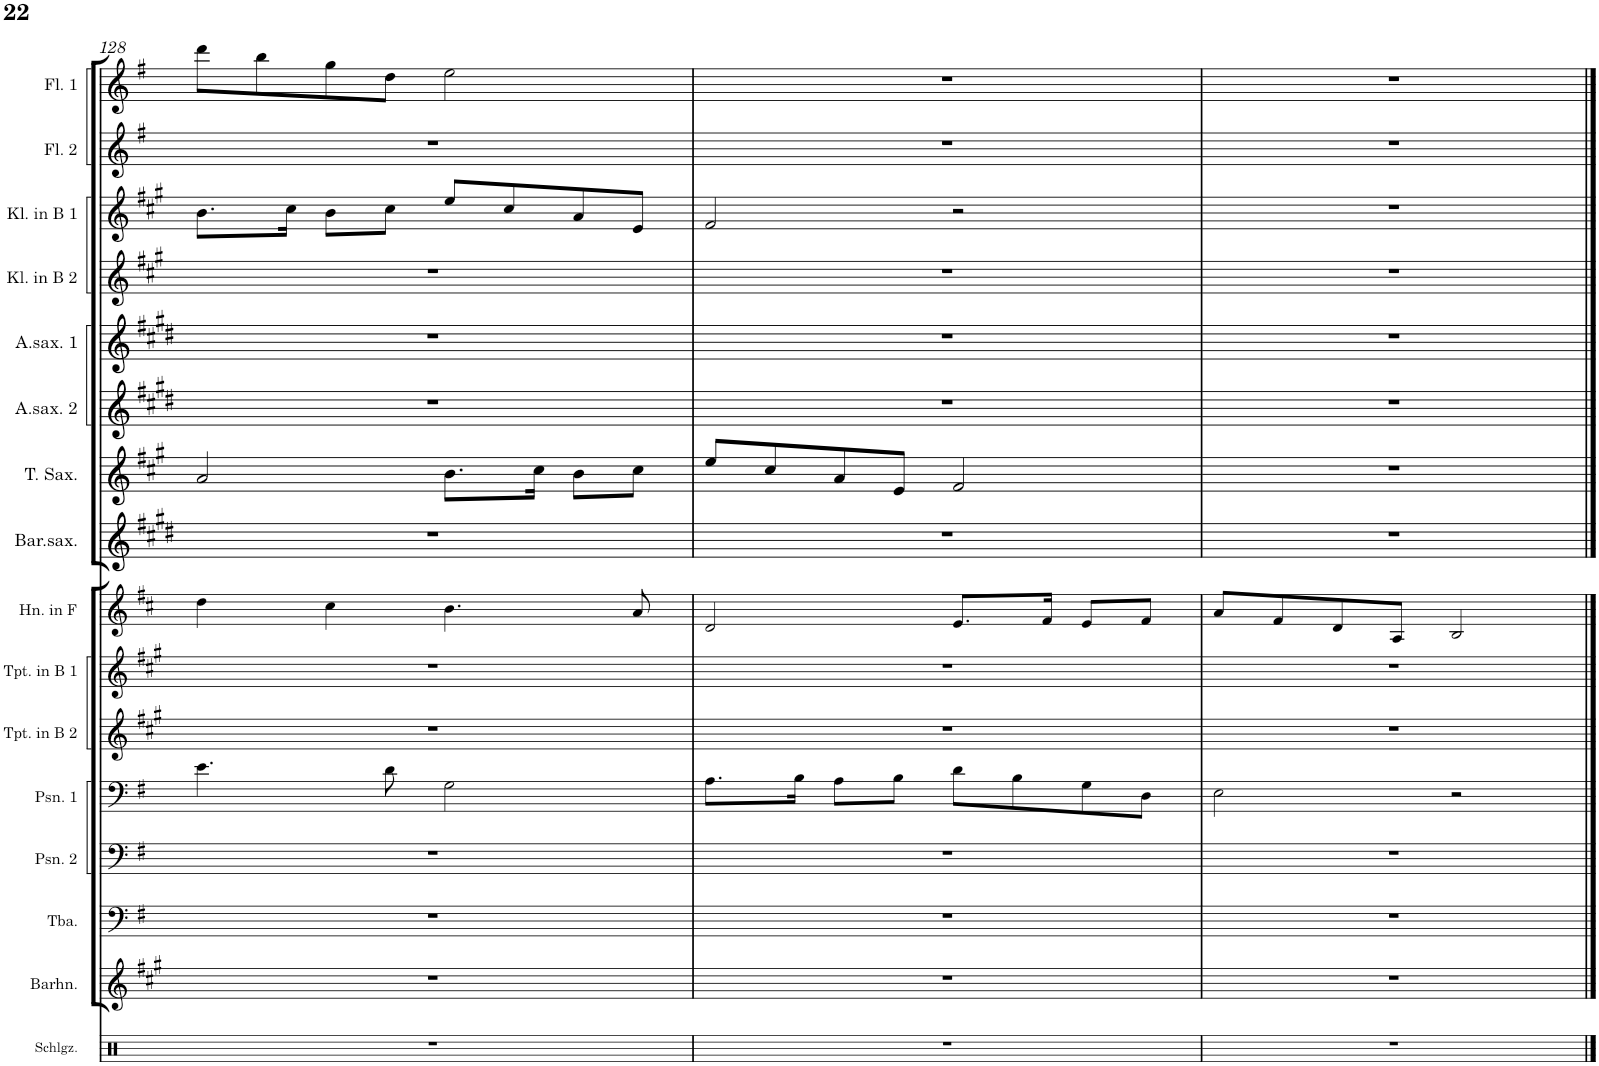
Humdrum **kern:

**kern	**kern	**kern	**kern	**kern	**kern	**kern	**kern	**kern	**kern	**kern	**kern	**kern	**kern	**kern	**kern
*part16	*part15	*part14	*part13	*part12	*part11	*part10	*part9	*part8	*part7	*part6	*part5	*part4	*part3	*part2	*part1
*staff16	*staff15	*staff14	*staff13	*staff12	*staff11	*staff10	*staff9	*staff8	*staff7	*staff6	*staff5	*staff4	*staff3	*staff2	*staff1
*I"Schlagwerk	*I"Baritonhorn	*I"Tuba	*I"Posaune 2	*I"Posaune 1	*I"Trompete in B 2	*I"Trompete in B 1	*I"Horn in F	*I"Baritonsaxophon	*I"Tenorsaxophon	*I"Altsaxophon 2	*I"Altsaxophon 1	*I"Klarinette in B 2	*I"Klarinette in B 1	*I"Flöte 2	*I"Flöte 1
*	*I'Barhn.	*I'Tba.	*I'Psn. 2	*I'Psn. 1	*I'Tpt. in B 2	*I'Tpt. in B 1	*I'Hn. in F	*I'Bar.sax.	*I'T. Sax.	*I'A.sax. 2	*I'A.sax. 1	*I'Kl. in B 2	*I'Kl. in B 1	*I'Fl. 2	*I'Fl. 1
!!LO:PB:g=z
*clefX	*clefG2	*clefF4	*clefF4	*clefF4	*clefG2	*clefG2	*clefG2	*clefG2	*clefG2	*clefG2	*clefG2	*clefG2	*clefG2	*clefG2	*clefG2
*	*Trd8c14	*	*	*	*Trd1c2	*Trd1c2	*Trd4c7	*Trd12c21	*Trd8c14	*Trd5c9	*Trd5c9	*Trd1c2	*Trd1c2	*	*
*k[]	*k[f#c#g#]	*k[f#]	*k[f#]	*k[f#]	*k[f#c#g#]	*k[f#c#g#]	*k[f#c#]	*k[f#c#g#d#]	*k[f#c#g#]	*k[f#c#g#d#]	*k[f#c#g#d#]	*k[f#c#g#]	*k[f#c#g#]	*k[f#]	*k[f#]
*M4/4	*M4/4	*M4/4	*M4/4	*M4/4	*M4/4	*M4/4	*M4/4	*M4/4	*M4/4	*M4/4	*M4/4	*M4/4	*M4/4	*M4/4	*M4/4
=128	=128	=128	=128	=128	=128	=128	=128	=128	=128	=128	=128	=128	=128	=128	=128
1r	1r	1r	1r	4.e\	1r	1r	4dd\	1r	2a/	1r	1r	1r	8.b\L	1r	8ddd\L
.	.	.	.	.	.	.	.	.	.	.	.	.	.	.	8bb\
.	.	.	.	.	.	.	.	.	.	.	.	.	16cc#\Jk	.	.
.	.	.	.	.	.	.	4cc#\	.	.	.	.	.	8b\L	.	8gg\
.	.	.	.	8d\	.	.	.	.	.	.	.	.	8cc#\J	.	8dd\J
.	.	.	.	2G\	.	.	4.b\	.	8.b\L	.	.	.	8ee/L	.	2ee\
.	.	.	.	.	.	.	.	.	.	.	.	.	8cc#/	.	.
.	.	.	.	.	.	.	.	.	16cc#\Jk	.	.	.	.	.	.
.	.	.	.	.	.	.	.	.	8b\L	.	.	.	8a/	.	.
.	.	.	.	.	.	.	8a/	.	8cc#\J	.	.	.	8e/J	.	.
=129	=129	=129	=129	=129	=129	=129	=129	=129	=129	=129	=129	=129	=129	=129	=129
1r	1r	1r	1r	8.A\L	1r	1r	2d/	1r	8ee/L	1r	1r	1r	2f#/	1r	1r
.	.	.	.	.	.	.	.	.	8cc#/	.	.	.	.	.	.
.	.	.	.	16B\Jk	.	.	.	.	.	.	.	.	.	.	.
.	.	.	.	8A\L	.	.	.	.	8a/	.	.	.	.	.	.
.	.	.	.	8B\J	.	.	.	.	8e/J	.	.	.	.	.	.
.	.	.	.	8d\L	.	.	8.e/L	.	2f#/	.	.	.	2r	.	.
.	.	.	.	8B\	.	.	.	.	.	.	.	.	.	.	.
.	.	.	.	.	.	.	16f#/Jk	.	.	.	.	.	.	.	.
.	.	.	.	8G\	.	.	8e/L	.	.	.	.	.	.	.	.
.	.	.	.	8D\J	.	.	8f#/J	.	.	.	.	.	.	.	.
=130	=130	=130	=130	=130	=130	=130	=130	=130	=130	=130	=130	=130	=130	=130	=130
1r	1r	1r	1r	2E\	1r	1r	8a/L	1r	1r	1r	1r	1r	1r	1r	1r
.	.	.	.	.	.	.	8f#/	.	.	.	.	.	.	.	.
.	.	.	.	.	.	.	8d/	.	.	.	.	.	.	.	.
.	.	.	.	.	.	.	8A/J	.	.	.	.	.	.	.	.
.	.	.	.	2r	.	.	2B/	.	.	.	.	.	.	.	.
==	==	==	==	==	==	==	==	==	==	==	==	==	==	==	==
*-	*-	*-	*-	*-	*-	*-	*-	*-	*-	*-	*-	*-	*-	*-	*-
